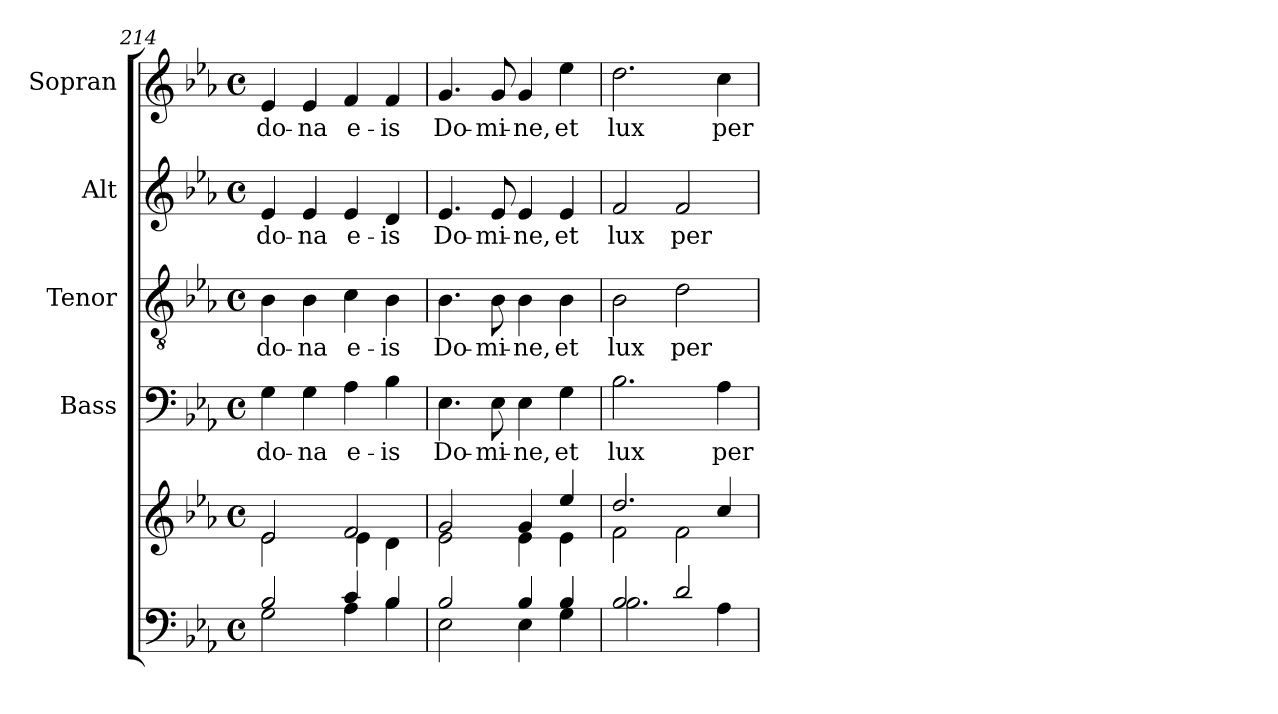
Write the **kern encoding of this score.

**kern	**kern	**kern	**text	**kern	**text	**kern	**text	**kern	**text
*part5	*part5	*part4	*part4	*part3	*part3	*part2	*part2	*part1	*part1
*staff6	*staff5	*staff4	*staff4	*staff3	*staff3	*staff2	*staff2	*staff1	*staff1
*	*	*I"Bass	*	*I"Tenor	*	*I"Alt	*	*I"Sopran	*
*	*	*I'B.	*	*I'T.	*	*I'A.	*	*I'S.	*
*clefF4	*clefG2	*clefF4	*	*clefGv2	*	*clefG2	*	*clefG2	*
*k[b-e-a-]	*k[b-e-a-]	*k[b-e-a-]	*	*k[b-e-a-]	*	*k[b-e-a-]	*	*k[b-e-a-]	*
*E-:	*E-:	*E-:	*	*E-:	*	*E-:	*	*E-:	*
*M4/4	*M4/4	*M4/4	*	*M4/4	*	*M4/4	*	*M4/4	*
*met(c)	*met(c)	*met(c)	*	*met(c)	*	*met(c)	*	*met(c)	*
=214	=214	=214	=214	=214	=214	=214	=214	=214	=214
*^	*^	*	*	*	*	*	*	*	*
!	!	!	!	!	!LO:LY:b	!	!LO:LY:b	!	!LO:LY:b	!	!LO:LY:b
2B-/	2G\	2e-/	2e-\	4G\	do-	4B-\	do-	4e-/	do-	4e-/	do-
!	!	!	!	!	!LO:LY:b	!	!LO:LY:b	!	!LO:LY:b	!	!LO:LY:b
.	.	.	.	4G\	-na	4B-\	-na	4e-/	-na	4e-/	-na
!	!	!	!	!	!LO:LY:b	!	!LO:LY:b	!	!LO:LY:b	!	!LO:LY:b
4c/	4A-\	2f/	4e-\	4A-\	e-	4c\	e-	4e-/	e-	4f/	e-
!	!	!	!	!	!LO:LY:b	!	!LO:LY:b	!	!LO:LY:b	!	!LO:LY:b
4B-/	4B-\	.	4d\	4B-\	-is	4B-\	-is	4d/	-is	4f/	-is
=215	=215	=215	=215	=215	=215	=215	=215	=215	=215	=215	=215
!	!	!	!	!	!LO:LY:b	!	!LO:LY:b	!	!LO:LY:b	!	!LO:LY:b
2B-/	2E-\	2g/	2e-\	4.E-\	Do-	4.B-\	Do-	4.e-/	Do-	4.g/	Do-
!	!	!	!	!	!LO:LY:b	!	!LO:LY:b	!	!LO:LY:b	!	!LO:LY:b
.	.	.	.	8E-\	-mi-	8B-\	-mi-	8e-/	-mi-	8g/	-mi-
!	!	!	!	!	!LO:LY:b	!	!LO:LY:b	!	!LO:LY:b	!	!LO:LY:b
4B-/	4E-\	4g/	4e-\	4E-\	-ne,	4B-\	-ne,	4e-/	-ne,	4g/	-ne,
!	!	!	!	!	!LO:LY:b	!	!LO:LY:b	!	!LO:LY:b	!	!LO:LY:b
4B-/	4G\	4ee-/	4e-\	4G\	et	4B-\	et	4e-/	et	4ee-\	et
=216	=216	=216	=216	=216	=216	=216	=216	=216	=216	=216	=216
!	!	!	!	!	!LO:LY:b	!	!LO:LY:b	!	!LO:LY:b	!	!LO:LY:b
2B-/	2.B-\	2.dd/	2f\	2.B-\	lux	2B-\	lux	2f/	lux	2.dd\	lux
!	!	!	!	!	!	!	!LO:LY:b	!	!LO:LY:b	!	!
2d/	.	.	2f\	.	.	2d\	per-	2f/	per-	.	.
!	!	!	!	!	!LO:LY:b	!	!	!	!	!	!LO:LY:b
.	4A-\	4cc/	.	4A-\	per-	.	.	.	.	4cc\	per-
*v	*v	*	*	*	*	*	*	*	*	*	*
*	*v	*v	*	*	*	*	*	*	*	*
=	=	=	=	=	=	=	=	=	=
*-	*-	*-	*-	*-	*-	*-	*-	*-	*-
